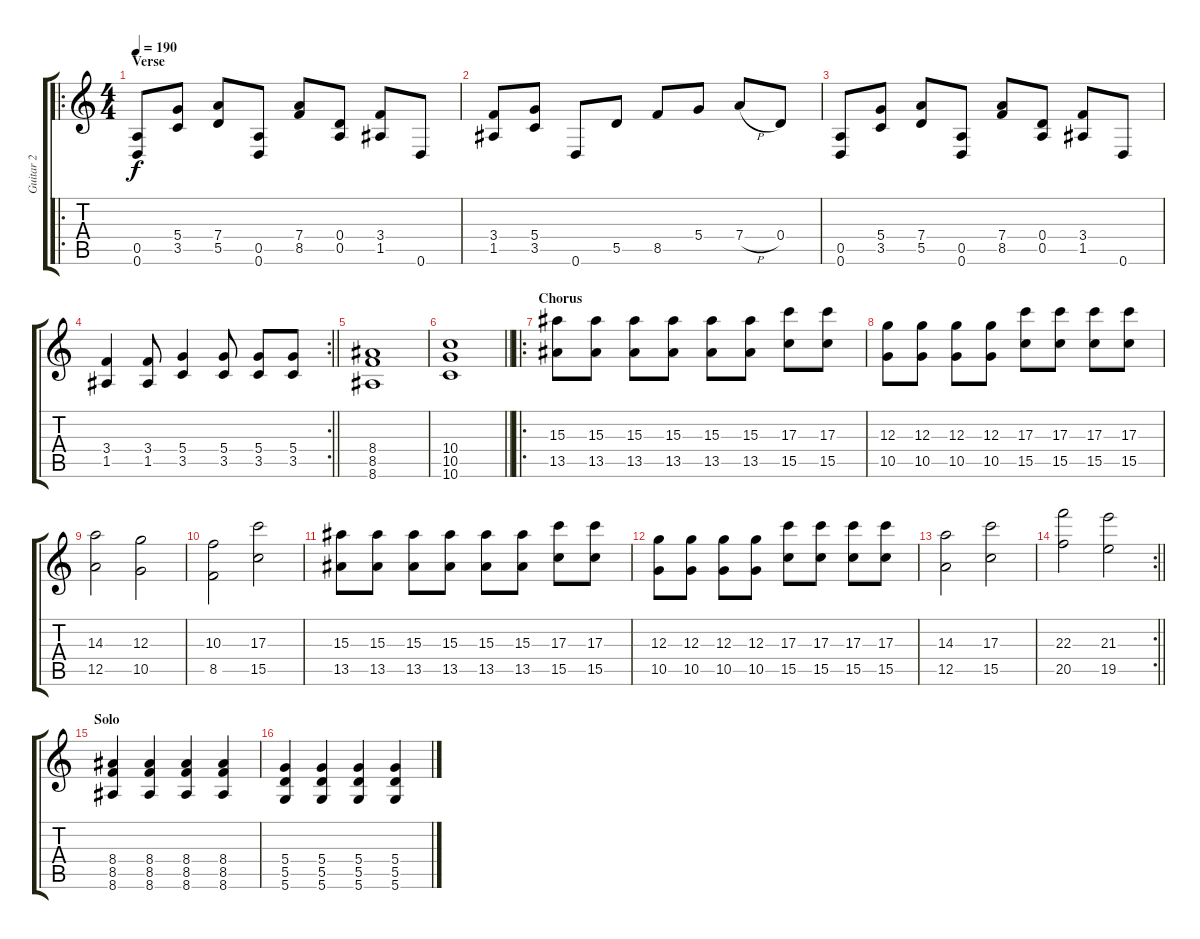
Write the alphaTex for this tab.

\track ("Guitar 2" "Guitar 2") {instrument distortionguitar}
\staff {score tabs}
\tuning (E4 B3 G3 D3 A2 D2) {hide}
\ro
\ts (4 4)
\section ("" "Verse")
\tempo 190
\clef g2
\ks c
(0.5 0.6).8{dy f} (5.4 3.5).8 (7.4 5.5).8 (0.5 0.6).8 (7.4 8.5).8 (0.4 0.5).8 (3.4 1.5).8 0.6.8 |
(3.4 1.5).8 (5.4 3.5).8 0.6.8 5.5.8 8.5.8 5.4.8 7.4{h}.8 0.4.8 |
(0.5 0.6).8 (5.4 3.5).8 (7.4 5.5).8 (0.5 0.6).8 (7.4 8.5).8 (0.4 0.5).8 (3.4 1.5).8 0.6.8 |
\rc 2
\barLineRight lightlight
(3.4 1.5).4 (3.4 1.5).8 (5.4 3.5).4 (5.4 3.5).8 (5.4 3.5).8 (5.4 3.5).8 |
(8.4 8.5 8.6).1 |
\barLineRight lightlight
(10.4 10.5 10.6).1 |
\ro
\section ("" "Chorus")
(15.3 13.5).8 (15.3 13.5).8 (15.3 13.5).8 (15.3 13.5).8 (15.3 13.5).8 (15.3 13.5).8 (17.3 15.5).8 (17.3 15.5).8 |
(12.3 10.5).8 (12.3 10.5).8 (12.3 10.5).8 (12.3 10.5).8 (17.3 15.5).8 (17.3 15.5).8 (17.3 15.5).8 (17.3 15.5).8 |
(14.3 12.5).2 (12.3 10.5).2 |
(10.3 8.5).2 (17.3 15.5).2 |
(15.3 13.5).8 (15.3 13.5).8 (15.3 13.5).8 (15.3 13.5).8 (15.3 13.5).8 (15.3 13.5).8 (17.3 15.5).8 (17.3 15.5).8 |
(12.3 10.5).8 (12.3 10.5).8 (12.3 10.5).8 (12.3 10.5).8 (17.3 15.5).8 (17.3 15.5).8 (17.3 15.5).8 (17.3 15.5).8 |
(14.3 12.5).2 (17.3 15.5).2 |
\rc 2
\barLineRight lightlight
(22.3 20.5).2 (21.3 19.5).2 |
\section ("" "Solo")
(8.4 8.5 8.6).4 (8.4 8.5 8.6).4 (8.4 8.5 8.6).4 (8.4 8.5 8.6).4 |
(5.4 5.5 5.6).4 (5.4 5.5 5.6).4 (5.4 5.5 5.6).4 (5.4 5.5 5.6).4
